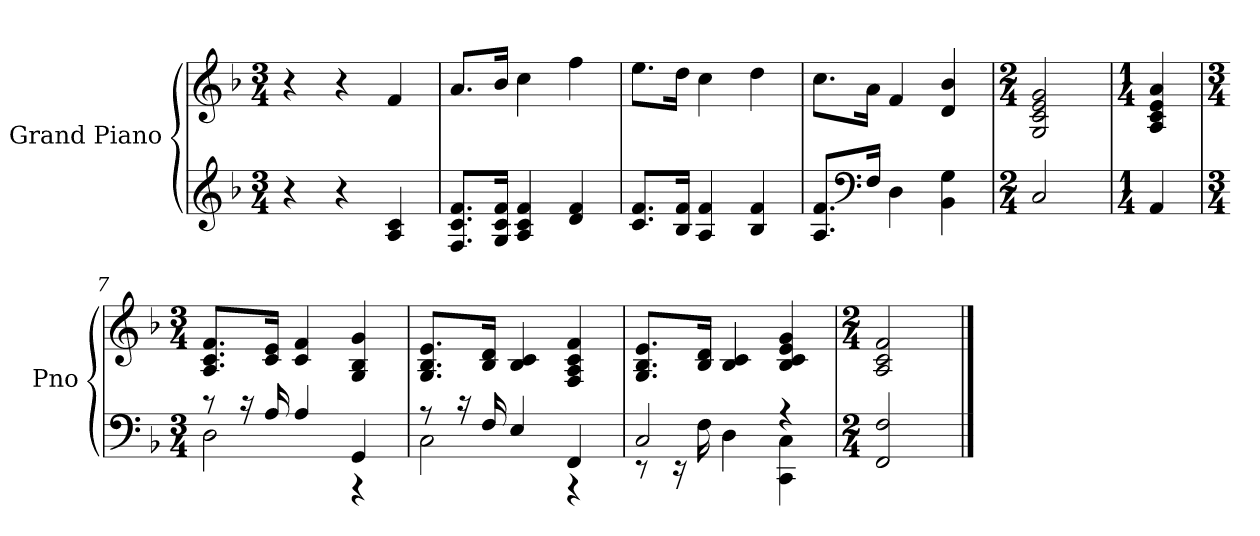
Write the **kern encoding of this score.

**kern	**kern
*part1	*part1
*staff2	*staff1
*I"Grand Piano	*
*I'Pno	*
*clefG2	*clefG2
*k[b-]	*k[b-]
*M3/4	*M3/4
=1	=1
4r	4r
4r	4r
*	*MM94
4A/ 4c/	4f/
=2	=2
8.F/ 8.c/ 8.f/L	8.a/L
16G/ 16c/ 16f/Jk	16b-/Jk
4A/ 4c/ 4f/	4cc\
4d/ 4f/	4ff\
=3	=3
8.c/ 8.f/L	8.ee\L
16B-/ 16f/Jk	16dd\Jk
4A/ 4f/	4cc\
4B-/ 4f/	4dd\
=4	=4
8.A/ 8.f/L	8.cc\L
*clefF4	*
16F/Jk	16a\Jk
4D\	4f/
4BB-\ 4G\	4d/ 4b-/
=5	=5
*M2/4	*M2/4
2C/	2G/ 2c/ 2e/ 2g/
=6	=6
*M1/4	*M1/4
4AA/	4A/ 4c/ 4e/ 4a/
=7	=7
*M3/4	*M3/4
*^	*
8r	2D\	8.A/ 8.c/ 8.f/L
16r	.	.
16A/	.	16c/ 16e/Jk
4A/	.	4c/ 4f/
4GG/	4r	4G/ 4B-/ 4g/
=8	=8	=8
8r	2C\	8.G/ 8.B-/ 8.e/L
16r	.	.
16F/	.	16B-/ 16d/Jk
4E/	.	4B-/ 4c/
4FF/	4r	4F/ 4A/ 4c/ 4f/
!!LO:LB:g=z
=9	=9	=9
2C/	8r	8.G/ 8.B-/ 8.e/L
.	16r	.
.	16F\	16B-/ 16d/Jk
.	4D\	4B-/ 4c/
4r	4CC\ 4C\	4B-/ 4c/ 4e/ 4g/
*v	*v	*
=10	=10
*M2/4	*M2/4
2FF/ 2F/	2A/ 2c/ 2f/
==	==
*-	*-
